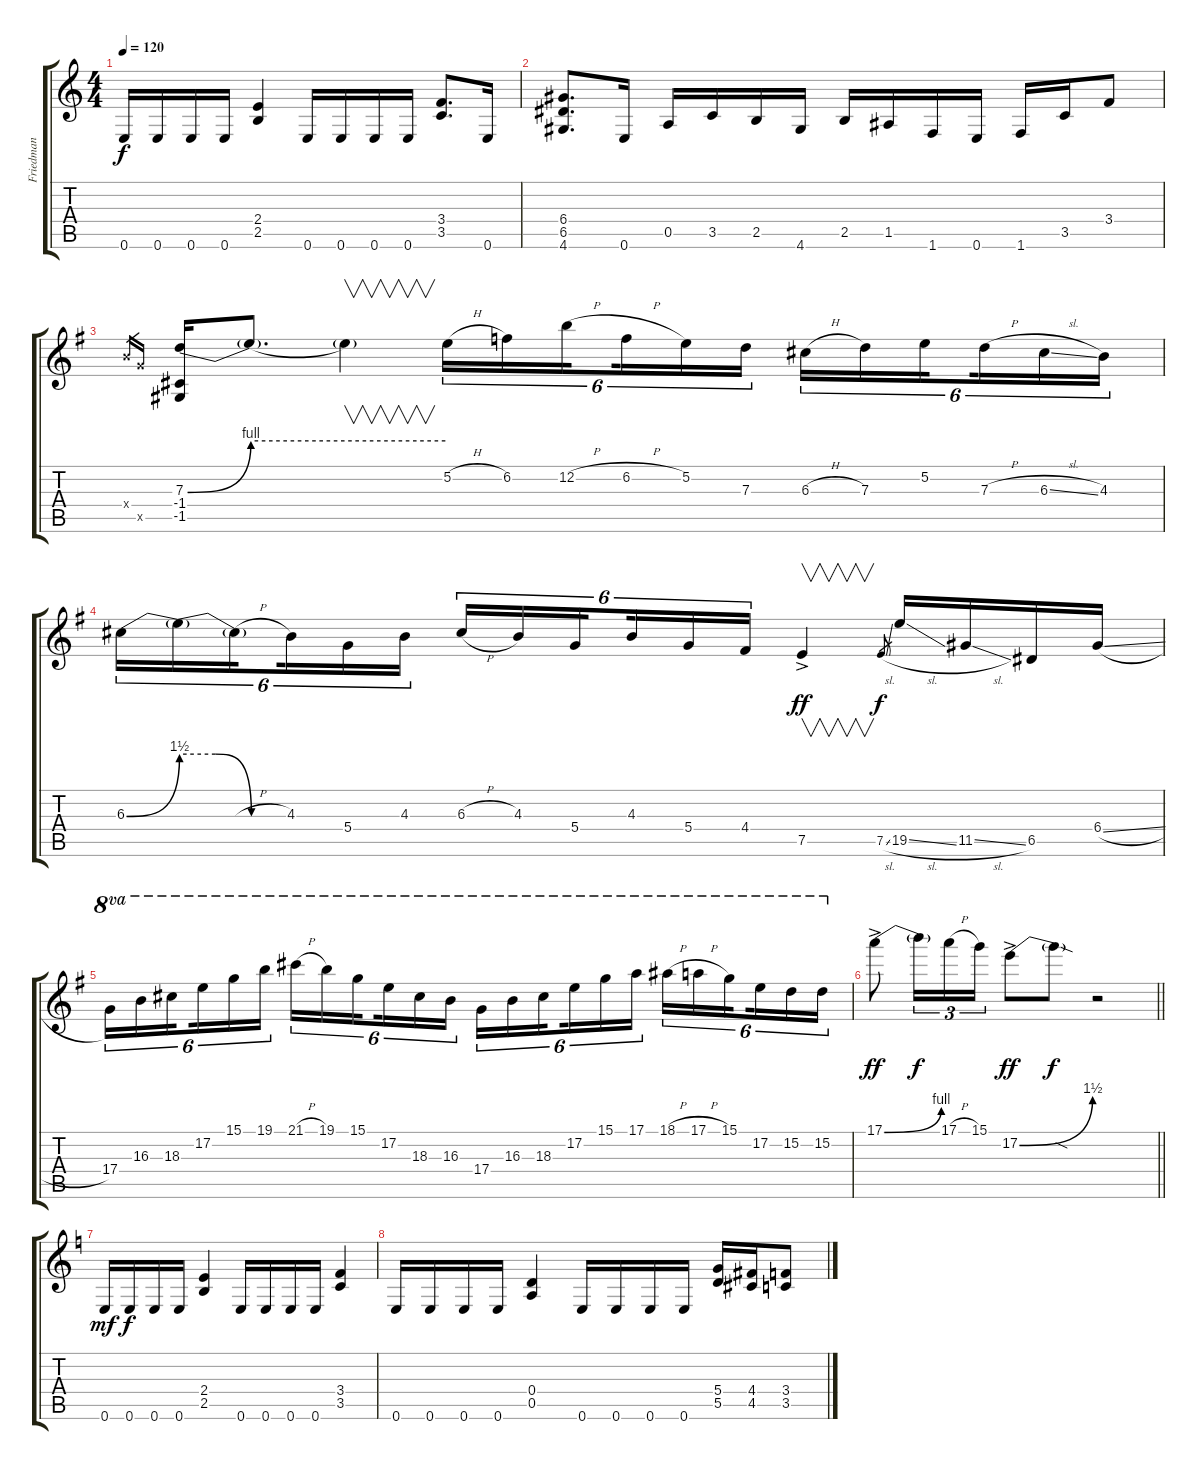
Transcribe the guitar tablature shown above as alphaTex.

\track ("Friedman" "Friedman") {instrument distortionguitar}
\staff {score tabs}
\tuning (E4 B3 G3 D3 A2 E2) {hide}
\ts (4 4)
\tempo 120
\clef g2
\ks c
0.6.16{dy f} 0.6.16 0.6.16 0.6.16 (2.4 2.5).4 0.6.16 0.6.16 0.6.16 0.6.16 (3.4 3.5).8{d} 0.6.16 |
(6.4 6.5 4.6).8{d} 0.6.16 0.5.16 3.5.16 2.5.16 4.6.16 2.5.16 1.5.16 1.6.16 0.6.16 1.6.16 3.5.16 3.4.8 |
\ks g
9.4{x}.16{gr} 10.5{x}.16{gr} (7.3{be (bend 0 0 60 4)} -1.4 -1.5).16 7.3{be (hold 0 4 60 4) t}.8{d} 7.3{t}.4{v} 5.2{h}.16{tu (6 4)} 6.2.16{tu (6 4)} 12.2{h}.16{tu (6 4) beam splitsecondary} 6.2{h}.16{tu (6 4)} 5.2.16{tu (6 4)} 7.3.16{tu (6 4)} 6.3{h}.16{tu (6 4)} 7.3.16{tu (6 4)} 5.2.16{tu (6 4) beam splitsecondary} 7.3{h}.16{tu (6 4)} 6.3{sl}.16{tu (6 4)} 4.3.16{tu (6 4)} |
6.3{be (bend 0 0 60 6)}.16{tu (6 4)} 6.3{be (custom 0 6 20 6 40 0 60 0) t}.16{tu (6 4)} 6.3{h t}.16{tu (6 4) beam splitsecondary} 4.3.16{tu (6 4)} 5.4.16{tu (6 4)} 4.3.16{tu (6 4)} 6.3{h}.16{tu (6 4)} 4.3.16{tu (6 4)} 5.4.16{tu (6 4) beam splitsecondary} 4.3.16{tu (6 4)} 5.4.16{tu (6 4)} 4.4.16{tu (6 4)} 7.5{ac}.4{v dy ff} 7.5{sl}.8{gr dy f} 19.5{sl}.16 11.5{sl}.16 6.5.16 6.4{sl}.16 |
17.4.16{tu (6 4) ot 8va} 16.3.16{tu (6 4) ot 8va} 18.3.16{tu (6 4) ot 8va beam splitsecondary} 17.2.16{tu (6 4) ot 8va} 15.1.16{tu (6 4) ot 8va} 19.1.16{tu (6 4) ot 8va} 21.1{h}.16{tu (6 4) ot 8va} 19.1.16{tu (6 4) ot 8va} 15.1.16{tu (6 4) ot 8va beam splitsecondary} 17.2.16{tu (6 4) ot 8va} 18.3.16{tu (6 4) ot 8va} 16.3.16{tu (6 4) ot 8va} 17.4.16{tu (6 4) ot 8va} 16.3.16{tu (6 4) ot 8va} 18.3.16{tu (6 4) ot 8va beam splitsecondary} 17.2.16{tu (6 4) ot 8va} 15.1.16{tu (6 4) ot 8va} 17.1.16{tu (6 4) ot 8va} 18.1{h}.16{tu (6 4) ot 8va} 17.1{h}.16{tu (6 4) ot 8va} 15.1.16{tu (6 4) ot 8va beam splitsecondary} 17.2.16{tu (6 4) ot 8va} 15.2.16{tu (6 4) ot 8va} 15.2.16{tu (6 4) ot 8va} |
\barLineRight lightlight
17.1{be (bend 0 0 60 4) ac}.8{dy ff} 17.1{t}.16{tu (3 2) dy f} 17.1{h}.16{tu (3 2)} 15.1.16{tu (3 2)} 17.2{be (bend 0 0 60 6) ac}.8{dy ff} 17.2{sod t}.8{dy f} r.2 |
\ks c
0.6.16{dy mf} 0.6.16{dy f} 0.6.16 0.6.16 (2.4 2.5).4 0.6.16 0.6.16 0.6.16 0.6.16 (3.4 3.5).4 |
0.6.16 0.6.16 0.6.16 0.6.16 (0.4 0.5).4 0.6.16 0.6.16 0.6.16 0.6.16 (5.4 5.5).16 (4.4 4.5).16 (3.4 3.5).8
